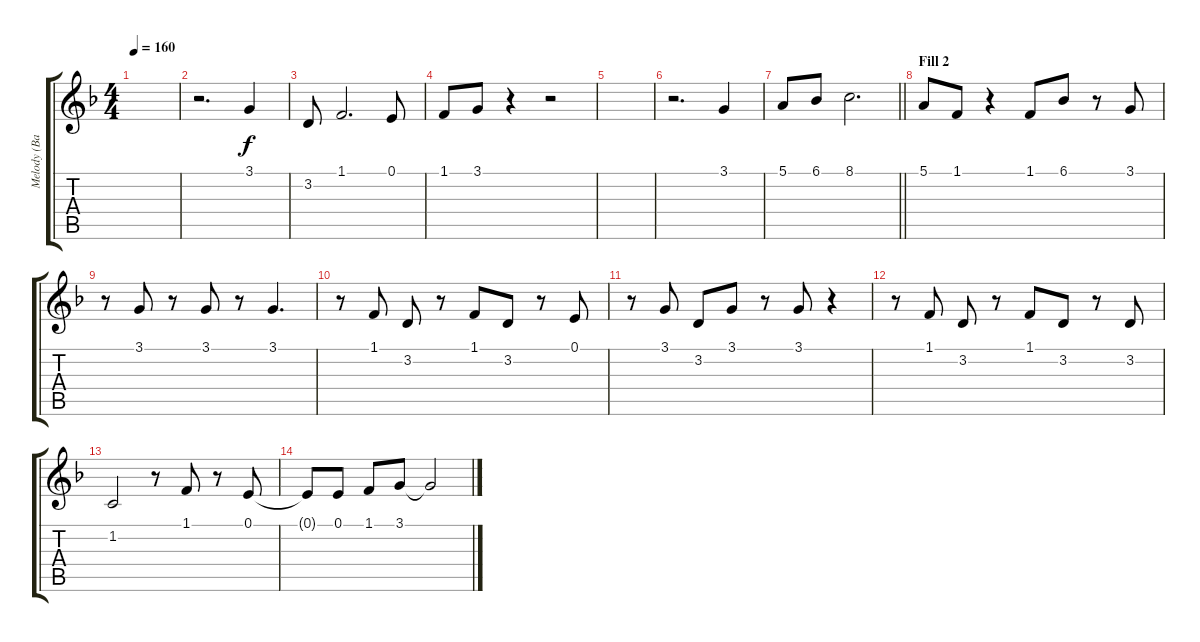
\track ("Melody (Background)" "Melody (Ba") {instrument lead6voice}
\staff {score tabs}
\tuning (E4 B3 G3 D3 A2 E2) {hide}
\ts (4 4)
\tempo 160
\clef g2
\ks f
|
r.2{d} 3.1.4 |
3.2.8 1.1.2{d} 0.1.8 |
1.1.8 3.1.8 r.4 r.2 |
|
r.2{d} 3.1.4 |
\barLineRight lightlight
5.1.8 6.1.8 8.1.2{d} |
\section ("" "Fill 2")
5.1.8 1.1.8 r.4 1.1.8 6.1.8 r.8 3.1.8 |
r.8 3.1.8 r.8 3.1.8 r.8 3.1.4{d} |
r.8 1.1.8 3.2.8 r.8 1.1.8 3.2.8 r.8 0.1.8 |
r.8 3.1.8 3.2.8 3.1.8 r.8 3.1.8 r.4 |
r.8 1.1.8 3.2.8 r.8 1.1.8 3.2.8 r.8 3.2.8 |
1.2.2 r.8 1.1.8 r.8 0.1.8 |
0.1{t}.8 0.1.8 1.1.8 3.1.8 3.1{t}.2
